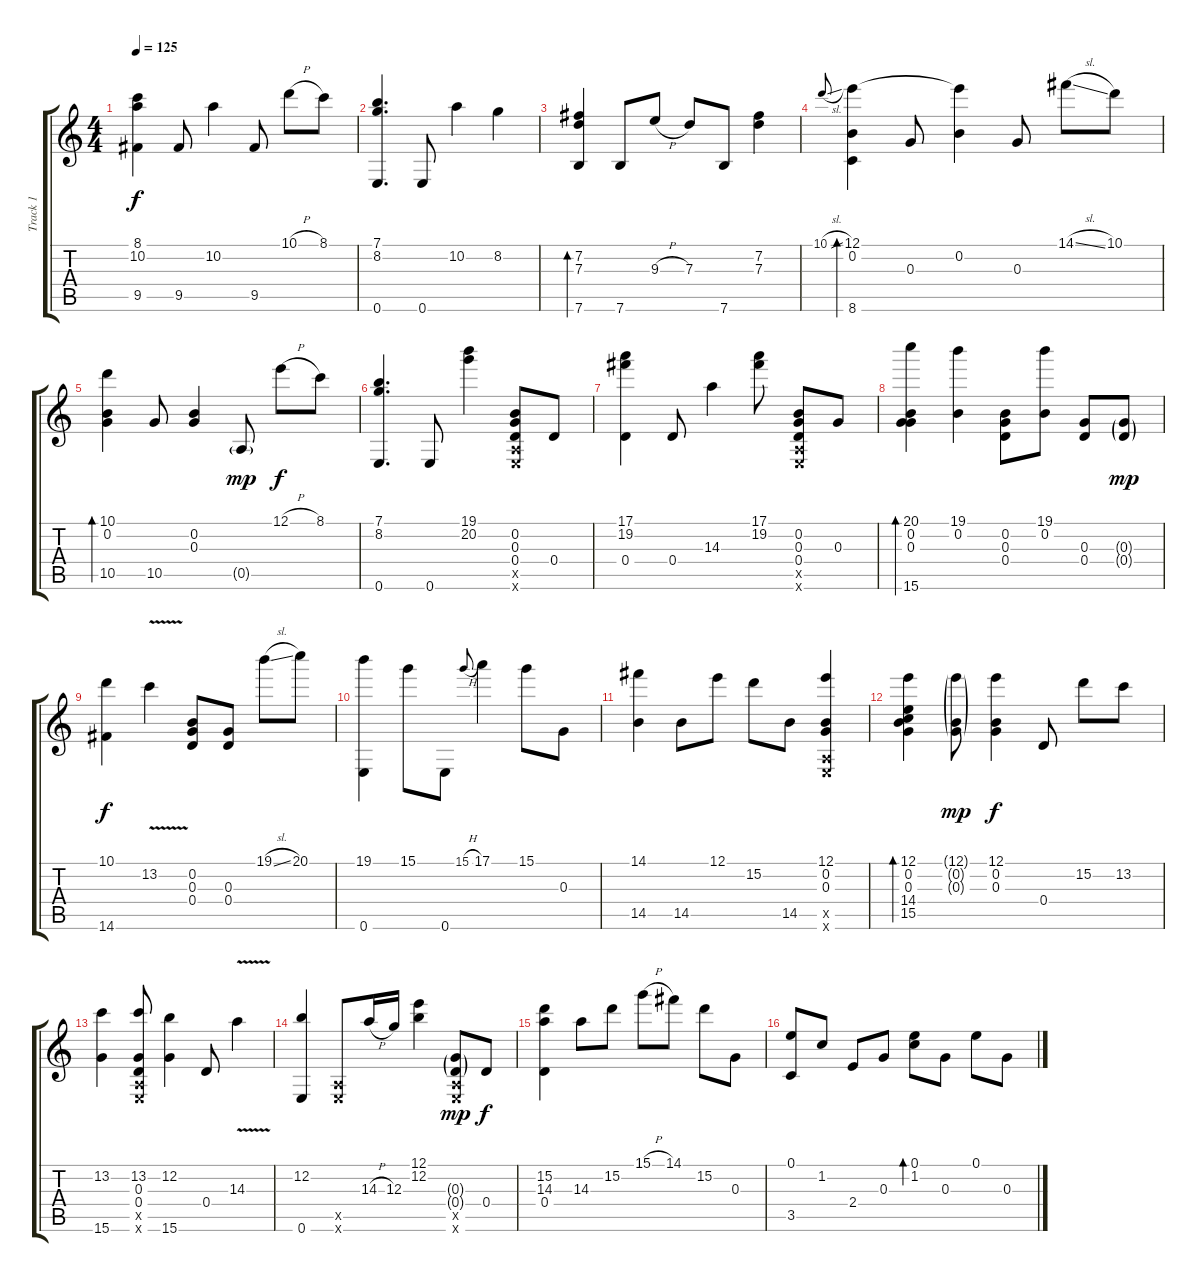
\track ("Track 1" "Track 1") {instrument acousticguitarsteel}
\staff {score tabs}
\tuning (E4 B3 G3 D3 A2 E2) {hide}
\ts (4 4)
\tempo 125
\clef g2
\ks c
(8.1 10.2 9.5).4{dy f} 9.5.8 10.2.4 9.5.8 10.1{h}.8 8.1.8 |
(7.1 8.2 0.6).4{d} 0.6.8 10.2.4 8.2.4 |
(7.2 7.3 7.6).4{bd 120} 7.6.8 9.3{h}.8 7.3.8 7.6.8 (7.2 7.3).4 |
10.1{sl}.8{gr onbeat} (12.1 0.2 8.6).4{bd 120} 0.3.8 (12.1{t} 0.2).4 0.3.8 14.1{sl}.8 10.1.8 |
(10.1 0.2 10.5).4{bd 120} 10.5.8 (0.2 0.3).4 0.5{g}.8{dy mp} 12.1{h}.8{dy f} 8.1.8 |
(7.1 8.2 0.6).4{d} 0.6.8 (19.1 20.2).4 (0.2 0.3 0.4 0.5{x} 0.6{x}).8 0.4.8 |
(17.1 19.2 0.4).4 0.4.8 14.3.4 (17.1 19.2).8 (0.2 0.3 0.4 0.5{x} 0.6{x}).8 0.3.8 |
(20.1 0.2 0.3 15.6).4{bd 120} (19.1 0.2).4 (0.2 0.3 0.4).8 (19.1 0.2).8 (0.3 0.4).8 (0.3{g} 0.4{g}).8{dy mp} |
(10.1 14.6).4{dy f} 13.2{v}.4 (0.2 0.3 0.4).8 (0.3 0.4).8 19.1{sl}.8 20.1.8 |
(19.1 0.6).4 15.1.8 0.6.8 15.1{h}.8{gr onbeat} 17.1.4 15.1.8 0.3.8 |
(14.1 14.5).4 14.5.8 12.1.8 15.2.8 14.5.8 (12.1 0.2 0.3 0.5{x} 0.6{x}).4 |
(12.1 0.2 0.3 14.4 15.5).4{bd 120} (12.1{g} 0.2{g} 0.3{g}).8{dy mp} (12.1 0.2 0.3).4{dy f} 0.4.8 15.2.8 13.2.8 |
(13.2 15.6).4 (13.2 0.3 0.4 0.5{x} 0.6{x}).8 (12.2 15.6).4 0.4.8 14.3{v}.4 |
(12.2 0.6).4 (0.5{x} 0.6{x}).8 14.3{h}.16 12.3.16 (12.1 12.2).4 (0.3{g} 0.4{g} 0.5{x} 0.6{x}).8{dy mp} 0.4.8{dy f} |
(15.2 14.3 0.4).4 14.3.8 15.2.8 15.1{h}.8 14.1.8 15.2.8 0.3.8 |
(0.1 3.5).8 1.2.8 2.4.8 0.3.8 (0.1 1.2).8{bd 120} 0.3.8 0.1.8 0.3.8
